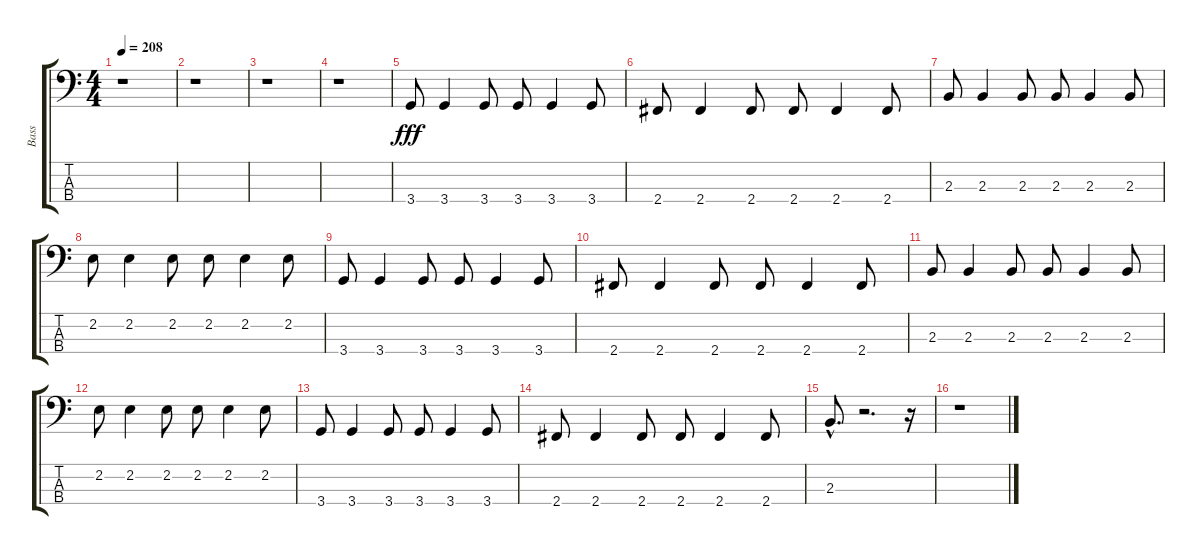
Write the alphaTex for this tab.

\track ("Bass" "Bass") {instrument electricbassfinger}
\staff {score tabs}
\tuning (G2 D2 A1 E1) {hide}
\ts (4 4)
\tempo 208
\clef f4
\ks c
r.1{dy fff instrument electricbassfinger} |
r.1 |
r.1 |
r.1 |
3.4.8 3.4.4 3.4.8 3.4.8 3.4.4 3.4.8 |
2.4.8 2.4.4 2.4.8 2.4.8 2.4.4 2.4.8 |
2.3.8 2.3.4 2.3.8 2.3.8 2.3.4 2.3.8 |
2.2.8 2.2.4 2.2.8 2.2.8 2.2.4 2.2.8 |
3.4.8 3.4.4 3.4.8 3.4.8 3.4.4 3.4.8 |
2.4.8 2.4.4 2.4.8 2.4.8 2.4.4 2.4.8 |
2.3.8 2.3.4 2.3.8 2.3.8 2.3.4 2.3.8 |
2.2.8 2.2.4 2.2.8 2.2.8 2.2.4 2.2.8 |
3.4.8 3.4.4 3.4.8 3.4.8 3.4.4 3.4.8 |
2.4.8 2.4.4 2.4.8 2.4.8 2.4.4 2.4.8 |
2.3{hac}.8{d} r.2{d} r.16 |
r.1
